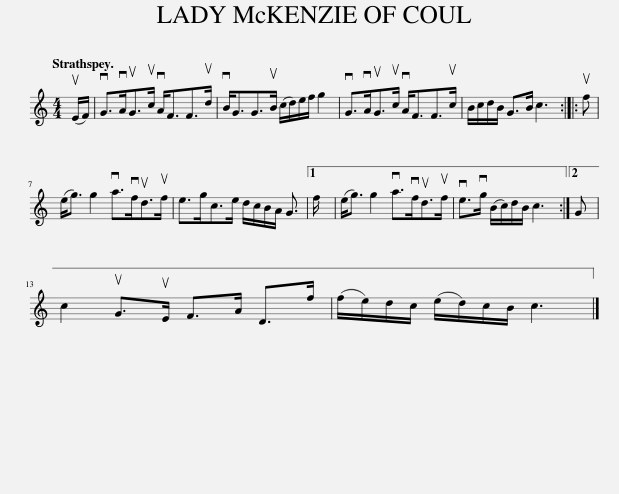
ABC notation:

X:1
L:1/8
Q:1/4=120
M:4/4
I:linebreak $
K:C
V:1 treble
V:1
 (uE/F/) | vG>vAuG>uc vA<FF>ud | vB<GG>uB (c/d/)e/f/ g2 | vG>vAuG>uc vA<FF>uc | B/c/d/B/ G>B c3 :: %5
 uf |$ (e<g) g2 va>vfud>uf | e>gc>e d/c/B/A/ G3/2 |1 f/ | (e<g) g2 va>vfud>uf | %10
 ve>vg (B/c/)d/B/ c3 :|2 G |$ c2 uG>uE F>A D>f | (f/e/)d/c/ (e/d/)c/B/ c3 |] %14
